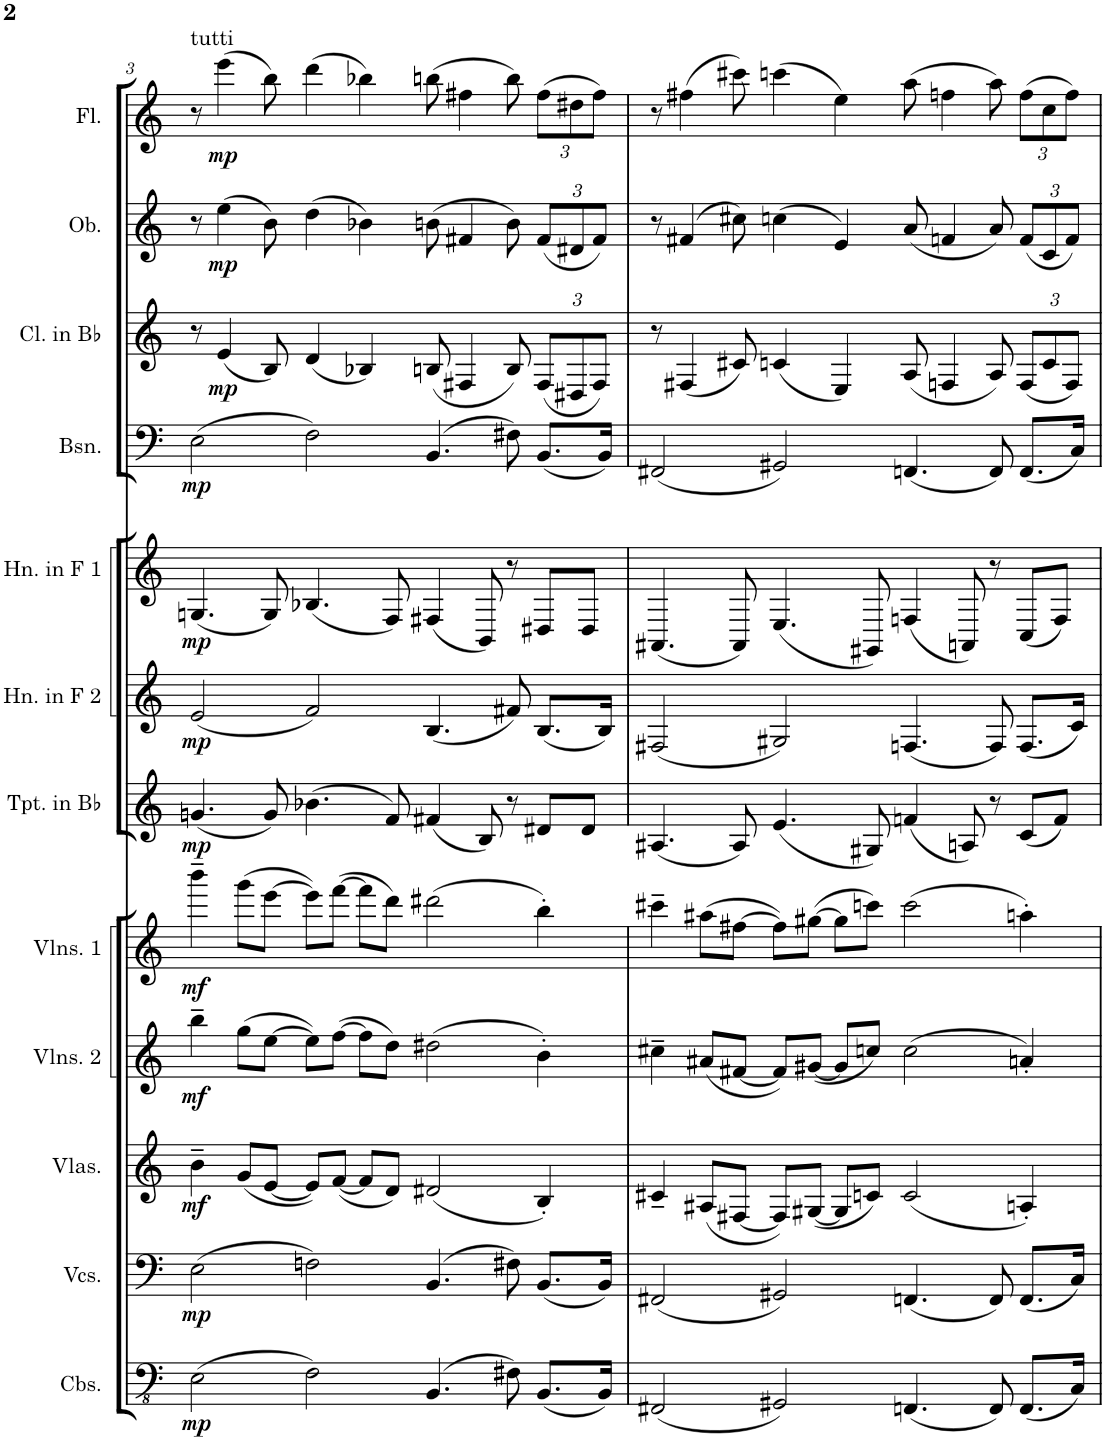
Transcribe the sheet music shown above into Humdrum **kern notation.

**kern	**dynam	**kern	**dynam	**kern	**dynam	**kern	**dynam	**kern	**dynam	**kern	**dynam	**kern	**dynam	**kern	**dynam	**kern	**dynam	**kern	**dynam	**kern	**dynam	**kern	**dynam
*part12	*part12	*part11	*part11	*part10	*part10	*part9	*part9	*part8	*part8	*part7	*part7	*part6	*part6	*part5	*part5	*part4	*part4	*part3	*part3	*part2	*part2	*part1	*part1
*staff12	*staff12	*staff11	*staff11	*staff10	*staff10	*staff9	*staff9	*staff8	*staff8	*staff7	*staff7	*staff6	*staff6	*staff5	*staff5	*staff4	*staff4	*staff3	*staff3	*staff2	*staff2	*staff1	*staff1
*I"Contrabasses	*	*I"Violoncellos	*	*I"Violas	*	*I"Violins 2	*	*I"Violins 1	*	*I"Trumpet in Bb	*	*I"Horn in F 2	*	*I"Horn in F 1	*	*I"Bassoon	*	*I"Clarinet in Bb	*	*I"Oboe	*	*I"Flute	*
*I'Cbs.	*	*I'Vcs.	*	*I'Vlas.	*	*I'Vlns. 2	*	*I'Vlns. 1	*	*I'Tpt. in Bb	*	*I'Hn. in F 2	*	*I'Hn. in F 1	*	*I'Bsn.	*	*I'Cl. in Bb	*	*I'Ob.	*	*I'Fl.	*
!!LO:PB:g=z
*clefFv4	*	*clefF4	*	*clefG2	*	*clefG2	*	*clefG2	*	*clefG2	*	*clefG2	*	*clefG2	*	*clefF4	*	*clefG2	*	*clefG2	*	*clefG2	*
*	*	*	*	*	*	*	*	*	*	*Trd1c2	*	*Trd4c7	*	*Trd4c7	*	*	*	*Trd1c2	*	*	*	*	*
*k[]	*	*k[]	*	*k[]	*	*k[]	*	*k[]	*	*k[]	*	*k[]	*	*k[]	*	*k[]	*	*k[]	*	*k[]	*	*k[]	*
*M7/4	*	*M7/4	*	*M7/4	*	*M7/4	*	*M7/4	*	*M7/4	*	*M7/4	*	*M7/4	*	*M7/4	*	*M7/4	*	*M7/4	*	*M7/4	*
=3	=3	=3	=3	=3	=3	=3	=3	=3	=3	=3	=3	=3	=3	=3	=3	=3	=3	=3	=3	=3	=3	=3	=3
!	!	!	!	!	!	!	!	!	!	!	!	!	!	!	!	!	!	!	!	!	!	!LO:TX:a:t=tutti	!
!	!LO:DY:b	!	!LO:DY:b	!	!LO:DY:b	!	!LO:DY:b	!	!LO:DY:b	!	!LO:DY:b	!	!LO:DY:b	!	!LO:DY:b	!	!LO:DY:b	!	!	!	!	!	!
(2EE\	mp	(2E\	mp	4b~\	mf	4bb~\	mf	4bbb~\	mf	(4.gn/	mp	(2e/	mp	(4.Gn/	mp	(2E\	mp	8r	.	8r	.	8r	.
!	!	!	!	!	!	!	!	!	!	!	!	!	!	!	!	!	!	!	!LO:DY:b	!	!LO:DY:b	!	!LO:DY:b
.	.	.	.	.	.	.	.	.	.	.	.	.	.	.	.	.	.	(4e/	mp	(4ee\	mp	(4eee\	mp
.	.	.	.	(8g/L	.	(8gg\L	.	(8ggg\L	.	.	.	.	.	.	.	.	.	.	.	.	.	.	.
.	.	.	.	[8e/J	.	[8ee\J	.	[8eee\J	.	8g/)	.	.	.	8G/)	.	.	.	8B/)	.	8b\)	.	8bb\)	.
2FF\)	.	2Fn\)	.	8e/L])	.	8ee\L])	.	8eee\L])	.	(4.b-X\	.	2f/)	.	(4.B-X/	.	2F\)	.	(4d/	.	(4dd\	.	(4ddd\	.
.	.	.	.	([8f/J	.	([8ff\J	.	([8fff\J	.	.	.	.	.	.	.	.	.	.	.	.	.	.	.
.	.	.	.	8f/L]	.	8ff\L]	.	8fff\L]	.	.	.	.	.	.	.	.	.	4B-X/)	.	4b-X\)	.	4bb-X\)	.
.	.	.	.	8d/J)	.	8dd\J)	.	8ddd\J)	.	8f/)	.	.	.	8F/)	.	.	.	.	.	.	.	.	.
(4.BBB/	.	(4.BB/	.	(2d#X/	.	(2dd#X\	.	(2ddd#X\	.	(4f#X/	.	(4.B/	.	(4F#X/	.	(4.BB/	.	(8Bn/	.	(8bn\	.	(8bbn\	.
.	.	.	.	.	.	.	.	.	.	.	.	.	.	.	.	.	.	4F#X/	.	4f#X/	.	4ff#X\	.
.	.	.	.	.	.	.	.	.	.	8B/)	.	.	.	8BB/)	.	.	.	.	.	.	.	.	.
8FF#X\)	.	8F#X\)	.	.	.	.	.	.	.	8r	.	8f#X/)	.	8r	.	8F#X\)	.	8B/)	.	8b\)	.	8bb\)	.
*	*	*	*	*	*	*	*	*	*	*	*	*	*	*	*	*	*	*Xbrackettup	*	*Xbrackettup	*	*Xbrackettup	*
(8.BBB/L	.	(8.BB/L	.	4B'/)	.	4b'\)	.	4bb'\)	.	8d#X/L	.	(8.B/L	.	8D#X/L	.	(8.BB/L	.	(12F#/L	.	(12f#/L	.	(12ff#\L	.
.	.	.	.	.	.	.	.	.	.	.	.	.	.	.	.	.	.	12D#X/	.	12d#X/	.	12dd#X\	.
.	.	.	.	.	.	.	.	.	.	8d#/J	.	.	.	8D#/J	.	.	.	.	.	.	.	.	.
.	.	.	.	.	.	.	.	.	.	.	.	.	.	.	.	.	.	12F#/J)	.	12f#/J)	.	12ff#\J)	.
16BBB/Jk)	.	16BB/Jk)	.	.	.	.	.	.	.	.	.	16B/Jk)	.	.	.	16BB/Jk)	.	.	.	.	.	.	.
=4	=4	=4	=4	=4	=4	=4	=4	=4	=4	=4	=4	=4	=4	=4	=4	=4	=4	=4	=4	=4	=4	=4	=4
(2FFF#X/	.	(2FF#X/	.	4c#X~/	.	4cc#X~\	.	4ccc#X~\	.	(4.A#X/	.	(2F#X/	.	(4.AA#X/	.	(2FF#X/	.	8r	.	8r	.	8r	.
.	.	.	.	.	.	.	.	.	.	.	.	.	.	.	.	.	.	(4F#X/	.	(4f#X/	.	(4ff#X\	.
.	.	.	.	(8A#X/L	.	(8a#X/L	.	(8aa#X\L	.	.	.	.	.	.	.	.	.	.	.	.	.	.	.
.	.	.	.	[8F#X/J	.	[8f#X/J	.	[8ff#X\J	.	8A#/)	.	.	.	8AA#/)	.	.	.	8c#X/)	.	8cc#X\)	.	8ccc#X\)	.
2GGG#X/)	.	2GG#X/)	.	8F#/L])	.	8f#/L])	.	8ff#\L])	.	(4.e/	.	2G#X/)	.	(4.E/	.	2GG#X/)	.	(4cn/	.	(4ccn\	.	(4cccn\	.
.	.	.	.	([8G#X/J	.	([8g#X/J	.	([8gg#X\J	.	.	.	.	.	.	.	.	.	.	.	.	.	.	.
.	.	.	.	8G#/L]	.	8g#/L]	.	8gg#\L]	.	.	.	.	.	.	.	.	.	4E/)	.	4e/)	.	4ee\)	.
.	.	.	.	8cn/J)	.	8ccn/J)	.	8cccn\J)	.	8G#X/)	.	.	.	8GG#X/)	.	.	.	.	.	.	.	.	.
(4.FFFn/	.	(4.FFn/	.	(2c/	.	(2cc\	.	(2ccc\	.	(4fn/	.	(4.Fn/	.	(4Fn/	.	(4.FFn/	.	(8A/	.	(8a/	.	(8aa\	.
.	.	.	.	.	.	.	.	.	.	.	.	.	.	.	.	.	.	4Fn/	.	4fn/	.	4ffn\	.
.	.	.	.	.	.	.	.	.	.	8An/)	.	.	.	8AAn/)	.	.	.	.	.	.	.	.	.
8FFF/)	.	8FF/)	.	.	.	.	.	.	.	8r	.	8F/)	.	8r	.	8FF/)	.	8A/)	.	8a/)	.	8aa\)	.
(8.FFF/L	.	(8.FF/L	.	4An'/)	.	4an'/)	.	4aan'\)	.	(8c/L	.	(8.F/L	.	(8C/L	.	(8.FF/L	.	(12F/L	.	(12f/L	.	(12ff\L	.
.	.	.	.	.	.	.	.	.	.	.	.	.	.	.	.	.	.	12c/	.	12c/	.	12cc\	.
.	.	.	.	.	.	.	.	.	.	8f/J)	.	.	.	8F/J)	.	.	.	.	.	.	.	.	.
.	.	.	.	.	.	.	.	.	.	.	.	.	.	.	.	.	.	12F/J)	.	12f/J)	.	12ff\J)	.
16CC/Jk)	.	16C/Jk)	.	.	.	.	.	.	.	.	.	16c/Jk)	.	.	.	16C/Jk)	.	.	.	.	.	.	.
=	=	=	=	=	=	=	=	=	=	=	=	=	=	=	=	=	=	=	=	=	=	=	=
*-	*-	*-	*-	*-	*-	*-	*-	*-	*-	*-	*-	*-	*-	*-	*-	*-	*-	*-	*-	*-	*-	*-	*-
